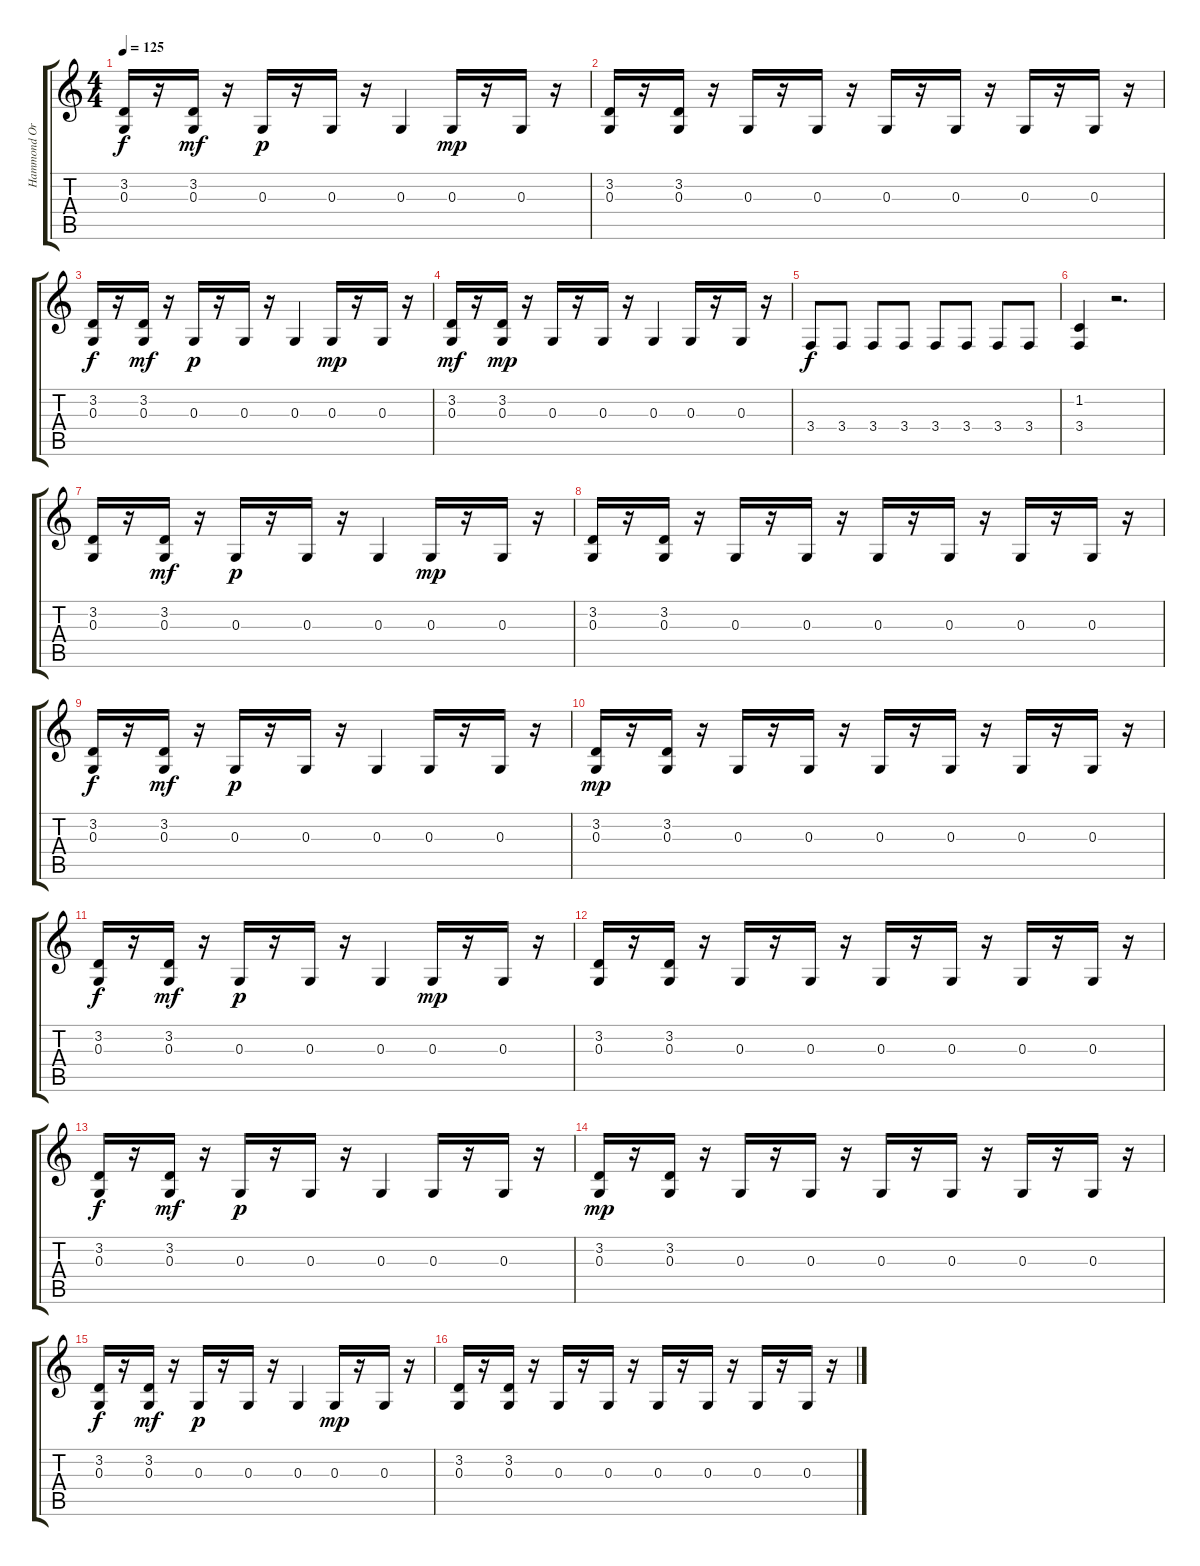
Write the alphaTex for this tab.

\track ("Hammond Organ" "Hammond Or") {instrument drawbarorgan}
\staff {score tabs}
\tuning (E4 B3 G3 D3 A2 E2) {hide}
\ts (4 4)
\tempo 125
\clef g2
\ks c
(3.2 0.3).16{dy f} r.16 (3.2 0.3).16{dy mf} r.16 0.3.16{dy p} r.16 0.3.16 r.16 0.3.4 0.3.16{dy mp} r.16 0.3.16 r.16 |
(3.2 0.3).16 r.16 (3.2 0.3).16 r.16 0.3.16 r.16 0.3.16 r.16 0.3.16 r.16 0.3.16 r.16 0.3.16 r.16 0.3.16 r.16 |
(3.2 0.3).16{dy f} r.16 (3.2 0.3).16{dy mf} r.16 0.3.16{dy p} r.16 0.3.16 r.16 0.3.4 0.3.16{dy mp} r.16 0.3.16 r.16 |
(3.2 0.3).16{dy mf} r.16 (3.2 0.3).16{dy mp} r.16 0.3.16 r.16 0.3.16 r.16 0.3.4 0.3.16 r.16 0.3.16 r.16 |
3.4.8{dy f} 3.4.8 3.4.8 3.4.8 3.4.8 3.4.8 3.4.8 3.4.8 |
(1.2 3.4).4 r.2{d} |
(3.2 0.3).16 r.16 (3.2 0.3).16{dy mf} r.16 0.3.16{dy p} r.16 0.3.16 r.16 0.3.4 0.3.16{dy mp} r.16 0.3.16 r.16 |
(3.2 0.3).16 r.16 (3.2 0.3).16 r.16 0.3.16 r.16 0.3.16 r.16 0.3.16 r.16 0.3.16 r.16 0.3.16 r.16 0.3.16 r.16 |
(3.2 0.3).16{dy f} r.16 (3.2 0.3).16{dy mf} r.16 0.3.16{dy p} r.16 0.3.16 r.16 0.3.4 0.3.16 r.16 0.3.16 r.16 |
(3.2 0.3).16{dy mp} r.16 (3.2 0.3).16 r.16 0.3.16 r.16 0.3.16 r.16 0.3.16 r.16 0.3.16 r.16 0.3.16 r.16 0.3.16 r.16 |
(3.2 0.3).16{dy f} r.16 (3.2 0.3).16{dy mf} r.16 0.3.16{dy p} r.16 0.3.16 r.16 0.3.4 0.3.16{dy mp} r.16 0.3.16 r.16 |
(3.2 0.3).16 r.16 (3.2 0.3).16 r.16 0.3.16 r.16 0.3.16 r.16 0.3.16 r.16 0.3.16 r.16 0.3.16 r.16 0.3.16 r.16 |
(3.2 0.3).16{dy f} r.16 (3.2 0.3).16{dy mf} r.16 0.3.16{dy p} r.16 0.3.16 r.16 0.3.4 0.3.16 r.16 0.3.16 r.16 |
(3.2 0.3).16{dy mp} r.16 (3.2 0.3).16 r.16 0.3.16 r.16 0.3.16 r.16 0.3.16 r.16 0.3.16 r.16 0.3.16 r.16 0.3.16 r.16 |
(3.2 0.3).16{dy f} r.16 (3.2 0.3).16{dy mf} r.16 0.3.16{dy p} r.16 0.3.16 r.16 0.3.4 0.3.16{dy mp} r.16 0.3.16 r.16 |
(3.2 0.3).16 r.16 (3.2 0.3).16 r.16 0.3.16 r.16 0.3.16 r.16 0.3.16 r.16 0.3.16 r.16 0.3.16 r.16 0.3.16 r.16
